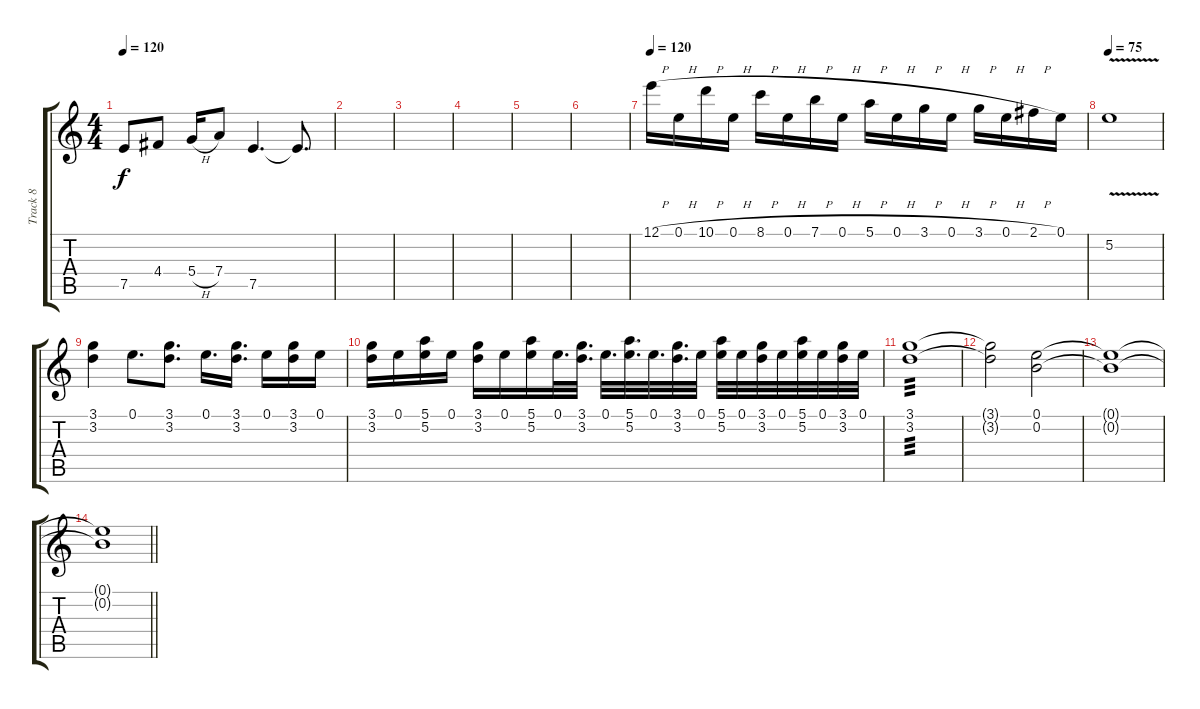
\track ("Track 8" "Track 8") {instrument distortionguitar}
\staff {score tabs}
\tuning (E4 B3 G3 D3 A2 E2) {hide}
\ts (4 4)
\tempo 120
\clef g2
\ks c
7.5.8{dy f} 4.4.8 5.4{h}.16 7.4.8 7.5.4{d} 7.5{t}.8{d} |
|
|
|
|
|
\tempo 120
12.1{h}.16 0.1{h}.16 10.1{h}.16 0.1{h}.16 8.1{h}.16 0.1{h}.16 7.1{h}.16 0.1{h}.16 5.1{h}.16 0.1{h}.16 3.1{h}.16 0.1{h}.16 3.1{h}.16 0.1{h}.16 2.1{h}.16 0.1.16 |
\tempo 75
5.2{v}.1 |
(3.1 3.2).4 0.1.8{d} (3.1 3.2).8{d} 0.1.16{d} (3.1 3.2).16{d} 0.1.16 (3.1 3.2).16 0.1.16 |
(3.1 3.2).16 0.1.16 (5.1 5.2).16 0.1.16 (3.1 3.2).16 0.1.16 (5.1 5.2).16 0.1.32{d} (3.1 3.2).32{d} 0.1.32{d} (5.1 5.2).32{d} 0.1.32{d} (3.1 3.2).32{d} 0.1.32 (5.1 5.2).32 0.1.32 (3.1 3.2).32 0.1.32 (5.1 5.2).32 0.1.32 (3.1 3.2).32 0.1.32 |
(3.1 3.2).1{tp 3} |
(3.1{t} 3.2{t}).2 (0.1 0.2).2 |
(0.1{t} 0.2{t}).1 |
\barLineRight lightlight
(0.1{t} 0.2{t}).1
